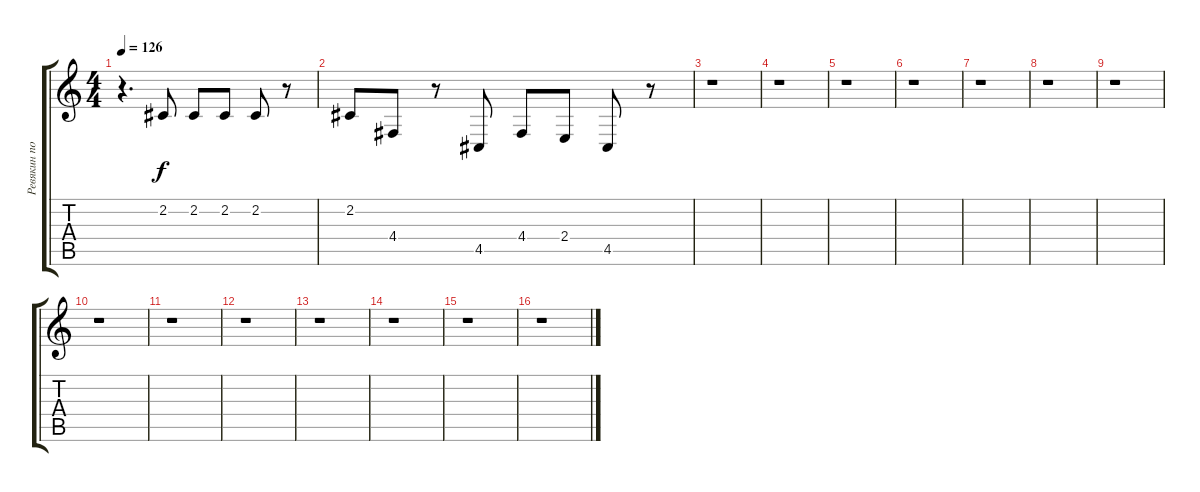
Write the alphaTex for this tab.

\track ("Ревякин поёт" "Ревякин по") {instrument altosax}
\staff {score tabs}
\tuning (E4 B3 G3 D3 A2 E2) {hide}
\ts (4 4)
\tempo 126
\clef g2
\ks c
r.4{d dy f} 2.2.8 2.2.8 2.2.8 2.2.8 r.8 |
2.2.8 4.4.8 r.8 4.5.8 4.4.8 2.4.8 4.5.8 r.8 |
r.1 |
r.1 |
r.1 |
r.1 |
r.1 |
r.1 |
r.1 |
r.1 |
r.1 |
r.1 |
r.1 |
r.1 |
r.1 |
r.1
